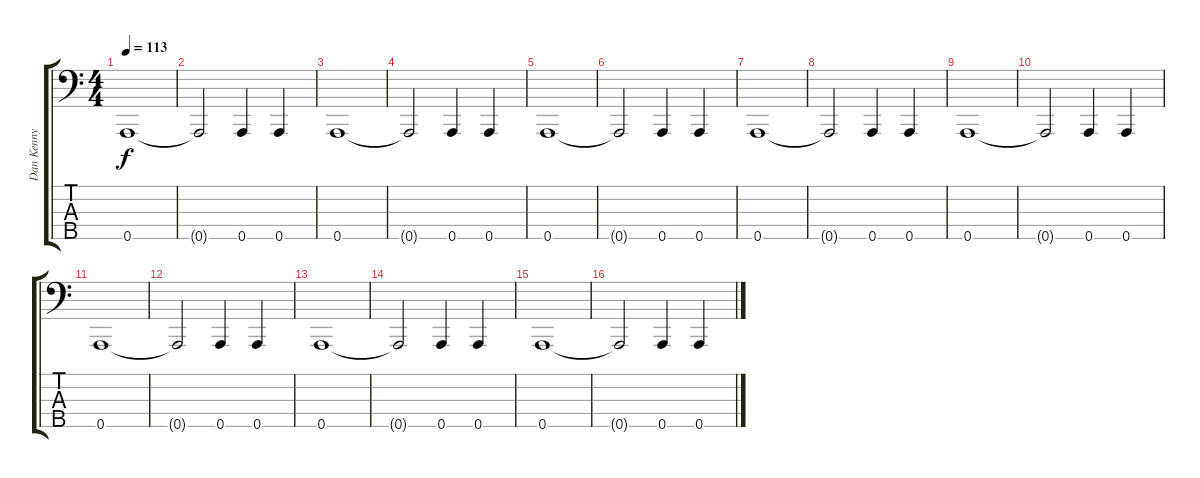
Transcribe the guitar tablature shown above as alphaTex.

\track ("Dan Kenny" "Dan Kenny") {instrument electricbassfinger}
\staff {score tabs}
\tuning (G2 D2 A1 E1 A0) {hide}
\ts (4 4)
\tempo 113
\clef f4
\ks c
0.5.1{dy f} |
0.5{t}.2 0.5.4 0.5.4 |
0.5.1 |
0.5{t}.2 0.5.4 0.5.4 |
0.5.1 |
0.5{t}.2 0.5.4 0.5.4 |
0.5.1 |
0.5{t}.2 0.5.4 0.5.4 |
0.5.1 |
0.5{t}.2 0.5.4 0.5.4 |
0.5.1 |
0.5{t}.2 0.5.4 0.5.4 |
0.5.1 |
0.5{t}.2 0.5.4 0.5.4 |
0.5.1 |
0.5{t}.2 0.5.4 0.5.4
